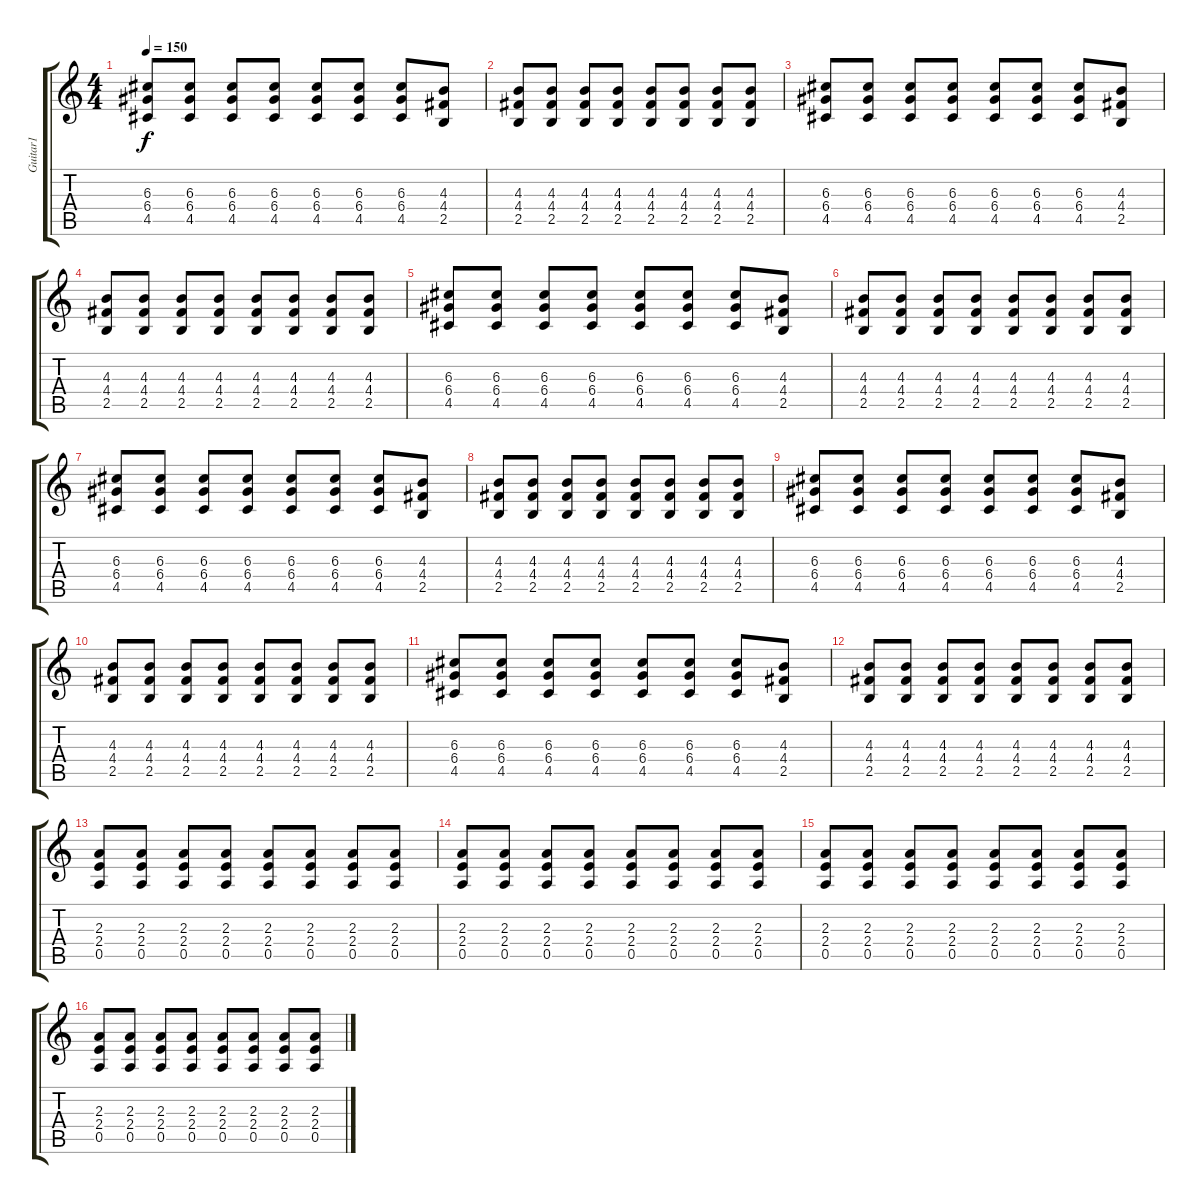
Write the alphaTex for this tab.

\track ("Guitar1" "Guitar1") {instrument distortionguitar}
\staff {score tabs}
\tuning (E4 B3 G3 D3 A2 E2) {hide}
\ts (4 4)
\tempo 150
\clef g2
\ks c
(6.3 6.4 4.5).8{dy f} (6.3 6.4 4.5).8 (6.3 6.4 4.5).8 (6.3 6.4 4.5).8 (6.3 6.4 4.5).8 (6.3 6.4 4.5).8 (6.3 6.4 4.5).8 (4.3 4.4 2.5).8 |
(4.3 4.4 2.5).8 (4.3 4.4 2.5).8 (4.3 4.4 2.5).8 (4.3 4.4 2.5).8 (4.3 4.4 2.5).8 (4.3 4.4 2.5).8 (4.3 4.4 2.5).8 (4.3 4.4 2.5).8 |
(6.3 6.4 4.5).8 (6.3 6.4 4.5).8 (6.3 6.4 4.5).8 (6.3 6.4 4.5).8 (6.3 6.4 4.5).8 (6.3 6.4 4.5).8 (6.3 6.4 4.5).8 (4.3 4.4 2.5).8 |
(4.3 4.4 2.5).8 (4.3 4.4 2.5).8 (4.3 4.4 2.5).8 (4.3 4.4 2.5).8 (4.3 4.4 2.5).8 (4.3 4.4 2.5).8 (4.3 4.4 2.5).8 (4.3 4.4 2.5).8 |
(6.3 6.4 4.5).8 (6.3 6.4 4.5).8 (6.3 6.4 4.5).8 (6.3 6.4 4.5).8 (6.3 6.4 4.5).8 (6.3 6.4 4.5).8 (6.3 6.4 4.5).8 (4.3 4.4 2.5).8 |
(4.3 4.4 2.5).8 (4.3 4.4 2.5).8 (4.3 4.4 2.5).8 (4.3 4.4 2.5).8 (4.3 4.4 2.5).8 (4.3 4.4 2.5).8 (4.3 4.4 2.5).8 (4.3 4.4 2.5).8 |
(6.3 6.4 4.5).8 (6.3 6.4 4.5).8 (6.3 6.4 4.5).8 (6.3 6.4 4.5).8 (6.3 6.4 4.5).8 (6.3 6.4 4.5).8 (6.3 6.4 4.5).8 (4.3 4.4 2.5).8 |
(4.3 4.4 2.5).8 (4.3 4.4 2.5).8 (4.3 4.4 2.5).8 (4.3 4.4 2.5).8 (4.3 4.4 2.5).8 (4.3 4.4 2.5).8 (4.3 4.4 2.5).8 (4.3 4.4 2.5).8 |
(6.3 6.4 4.5).8 (6.3 6.4 4.5).8 (6.3 6.4 4.5).8 (6.3 6.4 4.5).8 (6.3 6.4 4.5).8 (6.3 6.4 4.5).8 (6.3 6.4 4.5).8 (4.3 4.4 2.5).8 |
(4.3 4.4 2.5).8 (4.3 4.4 2.5).8 (4.3 4.4 2.5).8 (4.3 4.4 2.5).8 (4.3 4.4 2.5).8 (4.3 4.4 2.5).8 (4.3 4.4 2.5).8 (4.3 4.4 2.5).8 |
(6.3 6.4 4.5).8 (6.3 6.4 4.5).8 (6.3 6.4 4.5).8 (6.3 6.4 4.5).8 (6.3 6.4 4.5).8 (6.3 6.4 4.5).8 (6.3 6.4 4.5).8 (4.3 4.4 2.5).8 |
(4.3 4.4 2.5).8 (4.3 4.4 2.5).8 (4.3 4.4 2.5).8 (4.3 4.4 2.5).8 (4.3 4.4 2.5).8 (4.3 4.4 2.5).8 (4.3 4.4 2.5).8 (4.3 4.4 2.5).8 |
(2.3 2.4 0.5).8 (2.3 2.4 0.5).8 (2.3 2.4 0.5).8 (2.3 2.4 0.5).8 (2.3 2.4 0.5).8 (2.3 2.4 0.5).8 (2.3 2.4 0.5).8 (2.3 2.4 0.5).8 |
(2.3 2.4 0.5).8 (2.3 2.4 0.5).8 (2.3 2.4 0.5).8 (2.3 2.4 0.5).8 (2.3 2.4 0.5).8 (2.3 2.4 0.5).8 (2.3 2.4 0.5).8 (2.3 2.4 0.5).8 |
(2.3 2.4 0.5).8 (2.3 2.4 0.5).8 (2.3 2.4 0.5).8 (2.3 2.4 0.5).8 (2.3 2.4 0.5).8 (2.3 2.4 0.5).8 (2.3 2.4 0.5).8 (2.3 2.4 0.5).8 |
(2.3 2.4 0.5).8 (2.3 2.4 0.5).8 (2.3 2.4 0.5).8 (2.3 2.4 0.5).8 (2.3 2.4 0.5).8 (2.3 2.4 0.5).8 (2.3 2.4 0.5).8 (2.3 2.4 0.5).8
